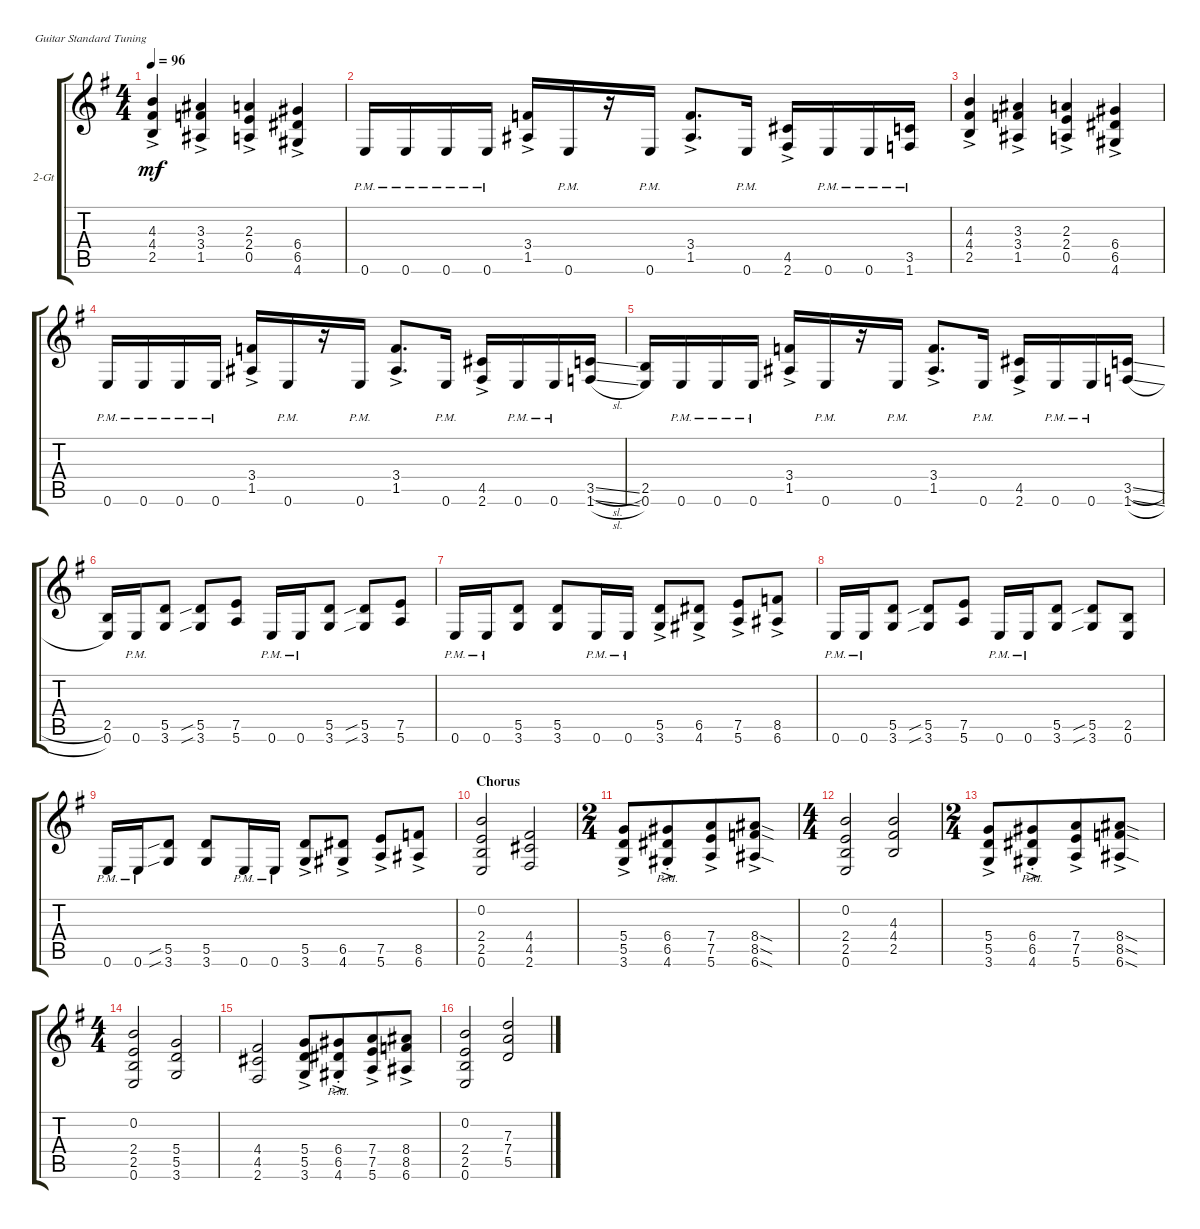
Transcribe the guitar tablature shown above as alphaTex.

\bracketExtendMode groupsimilarinstruments
\firstSystemTrackNameOrientation horizontal
\otherSystemsTrackNameOrientation horizontal
\track ("2-Gt" "2-Gt") {instrument distortionguitar}
\staff {score tabs}
\tuning (E4 B3 G3 D3 A2 E2)
\ts (4 4)
\tempo 96
\clef g2
\scale
1.05549
\ks g
(4.3{ac} 4.4{ac} 2.5{ac}).4{dy mf} (3.3{ac} 3.4{ac} 1.5{ac}).4 (2.3{ac} 2.4{ac} 0.5{ac}).4 (6.4{ac} 6.5{ac} 4.6{ac}).4 |
\scale
0.944515 0.6{pm}.16 0.6{pm}.16 0.6{pm}.16 0.6{pm}.16 (3.4{ac} 1.5{ac}).16 0.6{pm}.16 r.16 0.6{pm}.16 (3.4{ac} 1.5{ac}).8{d} 0.6{pm}.16 (4.5{ac} 2.6{ac}).16 0.6{pm}.16 0.6{pm}.16 (3.5{pm} 1.6{pm}).16 |
\scale
1.05549 (4.3{ac} 4.4{ac} 2.5{ac}).4 (3.3{ac} 3.4{ac} 1.5{ac}).4 (2.3{ac} 2.4{ac} 0.5{ac}).4 (6.4{ac} 6.5{ac} 4.6{ac}).4 |
\scale
0.944515 0.6{pm}.16 0.6{pm}.16 0.6{pm}.16 0.6{pm}.16 (3.4{ac} 1.5{ac}).16 0.6{pm}.16 r.16 0.6{pm}.16 (3.4{ac} 1.5{ac}).8{d} 0.6{pm}.16 (4.5{ac} 2.6{ac}).16 0.6{pm}.16 0.6{pm}.16 (3.5{sl} 1.6{sl}).16 |
\scale
1.05549 (2.5 0.6).16 0.6{pm}.16 0.6{pm}.16 0.6{pm}.16 (3.4{ac} 1.5{ac}).16 0.6{pm}.16 r.16 0.6{pm}.16 (3.4{ac} 1.5{ac}).8{d} 0.6{pm}.16 (4.5{ac} 2.6{ac}).16 0.6{pm}.16 0.6{pm}.16 (3.5{sl} 1.6{sl}).16 |
\scale
0.944515 (2.5 0.6).16 0.6{pm}.16 (5.5 3.6).8 (5.5{sib} 3.6{sib}).8 (7.5 5.6).8 0.6{pm}.16 0.6{pm}.16 (5.5 3.6).8 (5.5{sib} 3.6{sib}).8 (7.5 5.6).8 |
\scale
1.05549 0.6{pm}.16 0.6{pm}.16 (5.5 3.6).8 (5.5 3.6).8 0.6{pm}.16 0.6{pm}.16 (5.5{ac} 3.6{ac}).8 (6.5{ac} 4.6{ac}).8 (7.5{ac} 5.6{ac}).8 (8.5{ac} 6.6{ac}).8 |
\scale
0.944515 0.6{pm}.16 0.6{pm}.16 (5.5 3.6).8 (5.5{sib} 3.6{sib}).8 (7.5 5.6).8 0.6{pm}.16 0.6{pm}.16 (5.5 3.6).8 (5.5{sib} 3.6{sib}).8 (2.5 0.6).8 |
\scale
1.05549 0.6{pm}.16 0.6{pm}.16 (5.5{sib} 3.6{sib}).8 (5.5 3.6).8 0.6{pm}.16 0.6{pm}.16 (5.5{ac} 3.6{ac}).8 (6.5{ac} 4.6{ac}).8 (7.5{ac} 5.6{ac}).8 (8.5{ac} 6.6{ac}).8 |
\section ("" "Chorus")
\scale
0.944515 (0.2 2.4 2.5 0.6).2 (4.4 4.5 2.6).2 |
\ts (2 4)
\beaming (8 4 4)
\scale
1.08575 (5.4{ac} 5.5{ac} 3.6{ac}).8 (6.4{ac pm st} 6.5{ac pm st} 4.6{ac pm st}).8 (7.4{ac} 7.5{ac} 5.6{ac}).8 (8.4{sod ac} 8.5{sod ac} 6.6{sod ac}).8 |
\ts (4 4)
\beaming (8 4 4)
\scale
0.91425 (0.2 2.4 2.5 0.6).2 (4.3 4.4 2.5).2 |
\ts (2 4)
\beaming (8 4 4)
\scale
1.08575 (5.4{ac} 5.5{ac} 3.6{ac}).8 (6.4{ac pm st} 6.5{ac pm st} 4.6{ac pm st}).8 (7.4{ac} 7.5{ac} 5.6{ac}).8 (8.4{sod ac} 8.5{sod ac} 6.6{sod ac}).8 |
\ts (4 4)
\beaming (8 4 4)
\scale
0.91425 (0.2 2.4 2.5 0.6).2 (5.4 5.5 3.6).2 |
\scale
1.05549 (4.4 4.5 2.6).2 (5.4{ac} 5.5{ac} 3.6{ac}).8 (6.4{ac pm st} 6.5{ac pm st} 4.6{ac pm st}).8 (7.4{ac} 7.5{ac} 5.6{ac}).8 (8.4{ac} 8.5{ac} 6.6{ac}).8 |
\scale
0.944515 (0.2 2.4 2.5 0.6).2 (7.3 7.4 5.5).2
